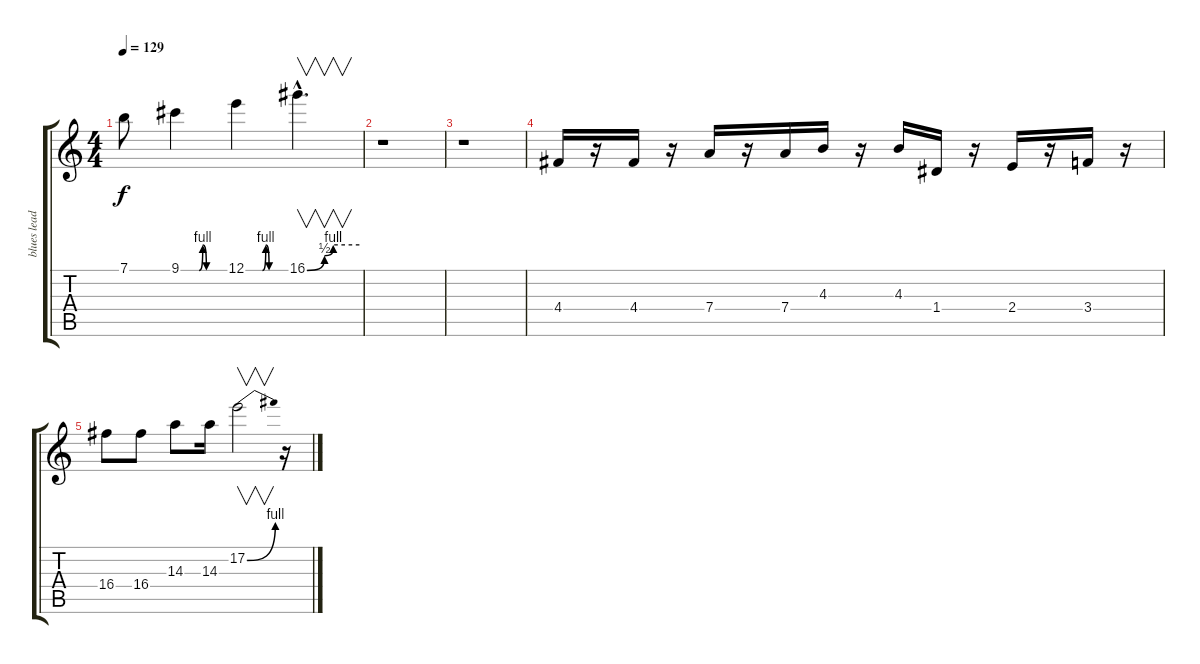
\track ("blues lead" "blues lead") {instrument distortionguitar}
\staff {score tabs}
\tuning (E4 B3 G3 D3 A2 E2) {hide}
\ts (4 4)
\tempo 129
\clef g2
\ks c
7.1{t}.8{dy f} 9.1{be (custom 0 0 25 0 30 4 35 0 60 0)}.4 12.1{be (custom 0 0 25 0 30 4 35 0 60 0)}.4 16.1{be (custom 0 0 20 2 30 4 60 4) hac}.4{v d} |
r.1 |
r.1 |
4.4.16 r.16 4.4.16 r.16 7.4.16 r.16 7.4.16 4.3.16 r.16 4.3.16 1.4.16 r.16 2.4.16 r.16 3.4.16 r.16 |
16.4.8 16.4.8 14.3.8 14.3.16 17.2{be (bend 0 0 60 4)}.2{v} r.16
